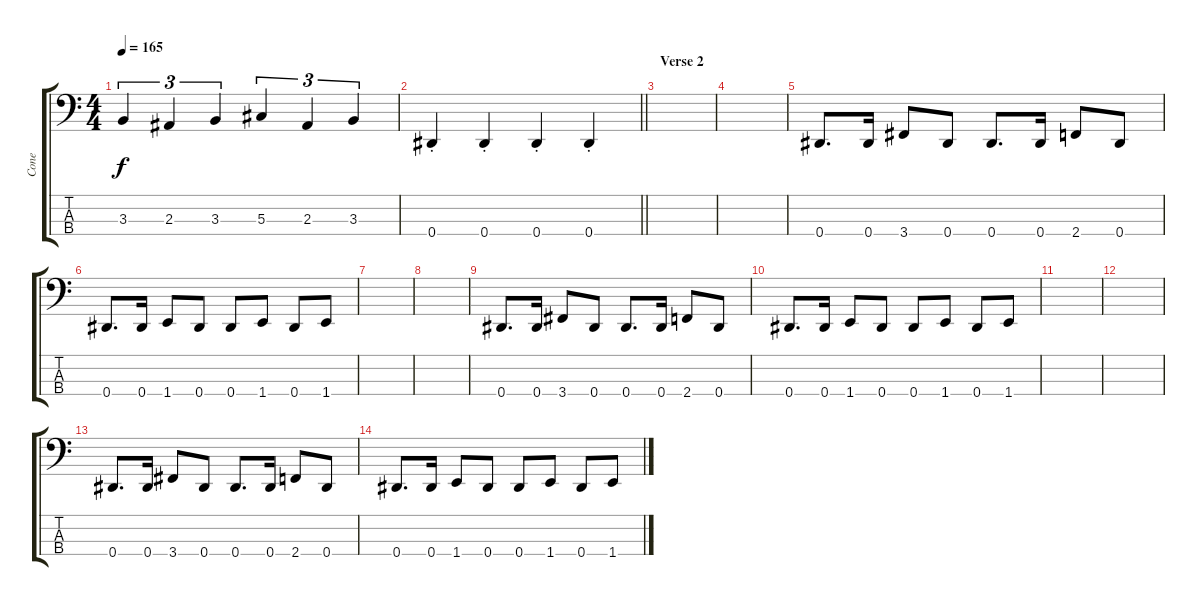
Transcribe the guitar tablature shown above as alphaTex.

\track ("Cone" "Cone") {instrument electricbasspick}
\staff {score tabs}
\tuning (Gb2 Db2 Ab1 Eb1) {hide}
\ts (4 4)
\tempo 165
\clef f4
\ks c
3.3.4{tu (3 2) dy f} 2.3.4{tu (3 2)} 3.3.4{tu (3 2)} 5.3.4{tu (3 2)} 2.3.4{tu (3 2)} 3.3.4{tu (3 2)} |
\barLineRight lightlight
0.4{st}.4 0.4{st}.4 0.4{st}.4 0.4{st}.4 |
\section ("" "Verse 2")
|
|
0.4.8{d} 0.4.16 3.4.8 0.4.8 0.4.8{d} 0.4.16 2.4.8 0.4.8 |
0.4.8{d} 0.4.16 1.4.8 0.4.8 0.4.8 1.4.8 0.4.8 1.4.8 |
|
|
0.4.8{d} 0.4.16 3.4.8 0.4.8 0.4.8{d} 0.4.16 2.4.8 0.4.8 |
0.4.8{d} 0.4.16 1.4.8 0.4.8 0.4.8 1.4.8 0.4.8 1.4.8 |
|
|
0.4.8{d} 0.4.16 3.4.8 0.4.8 0.4.8{d} 0.4.16 2.4.8 0.4.8 |
0.4.8{d} 0.4.16 1.4.8 0.4.8 0.4.8 1.4.8 0.4.8 1.4.8
